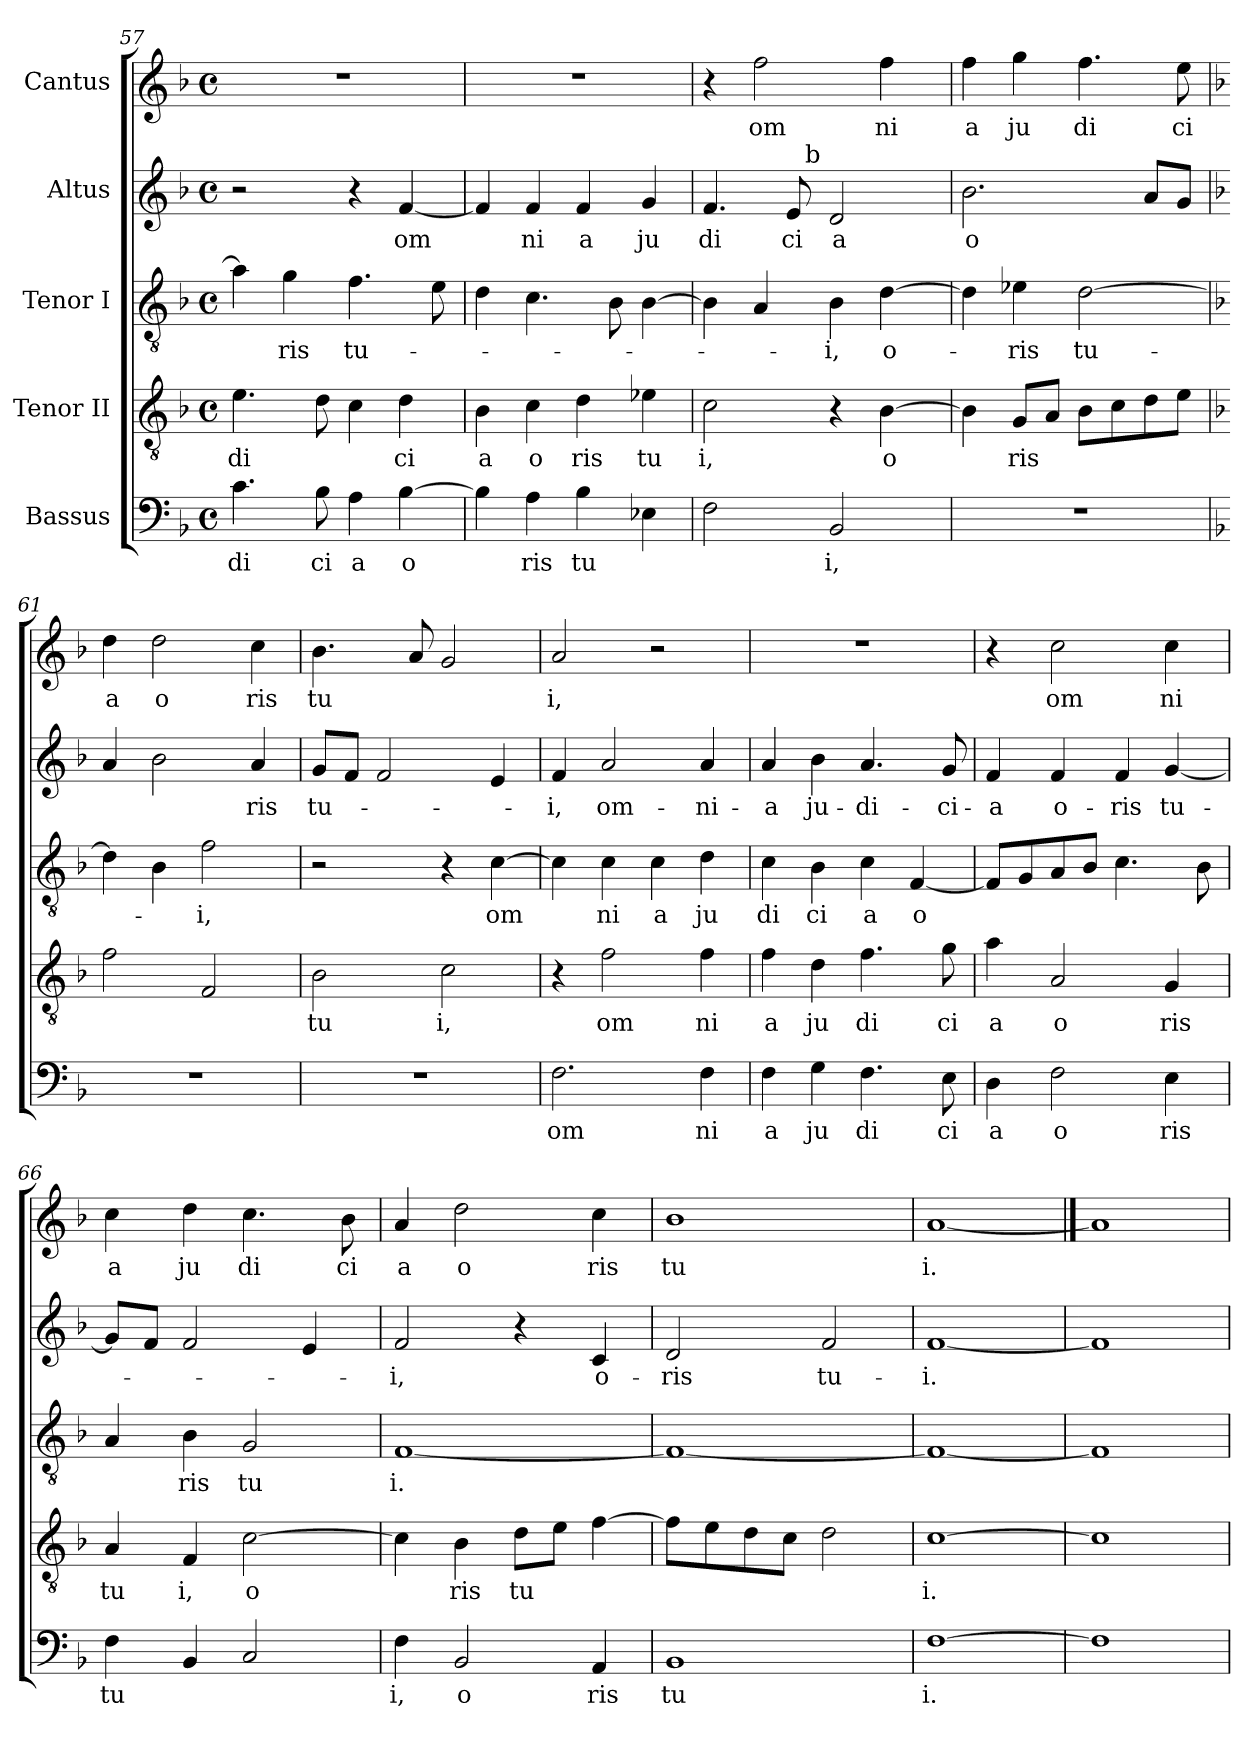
**kern	**text	**kern	**text	**kern	**text	**kern	**text	**kern	**text
*part5	*part5	*part4	*part4	*part3	*part3	*part2	*part2	*part1	*part1
*staff5	*staff5	*staff4	*staff4	*staff3	*staff3	*staff2	*staff2	*staff1	*staff1
*I"Bassus	*	*I"Tenor II	*	*I"Tenor I	*	*I"Altus	*	*I"Cantus	*
*clefF4	*	*clefGv2	*	*clefGv2	*	*clefG2	*	*clefG2	*
*k[b-]	*	*k[b-]	*	*k[b-]	*	*k[b-]	*	*k[b-]	*
*F:	*	*F:	*	*F:	*	*F:	*	*F:	*
*M4/4	*	*M4/4	*	*M4/4	*	*M4/4	*	*M4/4	*
*met(c)	*	*met(c)	*	*met(c)	*	*met(c)	*	*met(c)	*
=57	=57	=57	=57	=57	=57	=57	=57	=57	=57
!	!LO:LY:b:cj	!	!LO:LY:b:cj	!	!	!	!	!	!
4.c\	di	4.e\	di	4a\]	.	2r	.	1r	.
!	!	!	!	!	!LO:LY:b:cj	!	!	!	!
.	.	.	.	4g\	-ris	.	.	.	.
!	!LO:LY:b:cj	!	!	!	!	!	!	!	!
8B-\	ci	8d\	.	.	.	.	.	.	.
!	!LO:LY:b:cj	!	!	!	!LO:LY:b:cj	!	!	!	!
4A\	a	4c\	.	4.f\	tu-	4r	.	.	.
!	!LO:LY:b:cj	!	!LO:LY:b:cj	!	!	!	!LO:LY:b	!	!
[>4B-\	o	4d\	ci	.	.	[<4f/	om	.	.
.	.	.	.	8e\	.	.	.	.	.
=58	=58	=58	=58	=58	=58	=58	=58	=58	=58
!	!	!	!LO:LY:b:cj	!	!	!	!	!	!
4B-\]	.	4B-\	a	4d\	.	4f/]	.	1r	.
!	!LO:LY:b:cj	!	!LO:LY:b:cj	!	!	!	!LO:LY:b:cj	!	!
4A\	ris	4c\	o	4.c\	.	4f/	ni	.	.
!	!LO:LY:b:cj	!	!LO:LY:b:cj	!	!	!	!LO:LY:b:cj	!	!
4B-\	tu	4d\	ris	.	.	4f/	a	.	.
.	.	.	.	8B-\	.	.	.	.	.
!	!	!	!LO:LY:b:cj	!	!	!	!LO:LY:b:cj	!	!
4E-X\	.	4e-X\	tu	[>4B-\	.	4g/	ju	.	.
=59	=59	=59	=59	=59	=59	=59	=59	=59	=59
!	!	!	!LO:LY:b:cj	!	!	!	!LO:LY:b:cj	!	!
*	*	*	*	*	*	*^	*	*	*
2F\	.	2c\	i,	4B-\]	.	4.f/	4ryy	di	4r	.
!	!	!	!	!	!	!	!	!	!	!LO:LY:b:cj
.	.	.	.	4A/	.	.	8ryy	.	2ff\	om
!	!	!	!	!	!	!	!	!LO:LY:b:cj	!	!
.	.	.	.	.	.	8e/	32.ryy	ci	.	.
!	!	!	!	!	!	!	!LO:TX:a:t=b	!	!	!
.	.	.	.	.	.	.	2ryy	.	.	.
!	!LO:LY:b:cj	!	!	!	!LO:LY:b:cj	!	!	!LO:LY:b:cj	!	!
2BB-/	i,	4r	.	4B-\	-i,	2d/	.	a	.	.
!	!	!	!LO:LY:b:cj	!	!LO:LY:b:cj	!	!	!	!	!LO:LY:b:cj
.	.	[>4B-\	o	[>4d\	o-	.	.	.	4ff\	ni
.	.	.	.	.	.	.	16ryy	.	.	.
.	.	.	.	.	.	.	64ryy	.	.	.
=60	=60	=60	=60	=60	=60	=60	=60	=60	=60	=60
!	!	!	!	!	!	!	!	!LO:LY:b:cj	!	!LO:LY:b:cj
*	*	*	*	*	*	*v	*v	*	*	*
1r	.	4B-\]	.	4d\]	.	2.b-\	o	4ff\	a
!	!	!	!LO:LY:b	!	!LO:LY:b:cj	!	!	!	!LO:LY:b:cj
.	.	8G/L	ris	4e-X\	-ris	.	.	4gg\	ju
.	.	8A/J	.	.	.	.	.	.	.
!	!	!	!	!	!LO:LY:b:cj	!	!	!	!LO:LY:b:cj
.	.	8B-\L	.	[>2d\	tu-	.	.	4.ff\	di
.	.	8c\	.	.	.	.	.	.	.
.	.	8d\	.	.	.	8a/L	.	.	.
!	!	!	!	!	!	!	!	!	!LO:LY:b:cj
.	.	8e\J	.	.	.	8g/J	.	8ee\	ci
=61	=61	=61	=61	=61	=61	=61	=61	=61	=61
*	*	*k[b-]	*	*	*	*	*	*k[b-]	*
*	*	*F:	*	*	*	*	*	*F:	*
!	!	!	!	!	!	!	!	!	!LO:LY:b:cj
1r	.	2f\	.	4d\]	.	4a/	.	4dd\	a
!	!	!	!	!	!	!	!	!	!LO:LY:b:cj
.	.	.	.	4B-\	.	2b-\	.	2dd\	o
!	!	!	!	!	!LO:LY:b:cj	!	!	!	!
.	.	2F/	.	2f\	-i,	.	.	.	.
!	!	!	!	!	!	!	!LO:LY:b:cj	!	!LO:LY:b:cj
.	.	.	.	.	.	4a/	ris	4cc\	ris
!!LO:PB:g=z
=62	=62	=62	=62	=62	=62	=62	=62	=62	=62
!	!	!	!LO:LY:b:cj	!	!	!	!LO:LY:b:cj	!	!LO:LY:b:cj
1r	.	2B-\	tu	2r	.	8g/L	tu-	4.b-\	tu
.	.	.	.	.	.	8f/J	.	.	.
.	.	.	.	.	.	2f/	.	.	.
.	.	.	.	.	.	.	.	8a/	.
!	!	!	!LO:LY:b:cj	!	!	!	!	!	!
.	.	2c\	i,	4r	.	.	.	2g/	.
!	!	!	!	!	!LO:LY:b	!	!	!	!
.	.	.	.	[>4c\	om	4e/	.	.	.
=63	=63	=63	=63	=63	=63	=63	=63	=63	=63
!	!LO:LY:b:cj	!	!	!	!	!	!LO:LY:b:cj	!	!LO:LY:b:cj
2.F\	om	4r	.	4c\]	.	4f/	-i,	2a/	i,
!	!	!	!LO:LY:b:cj	!	!LO:LY:b:cj	!	!LO:LY:b:cj	!	!
.	.	2f\	om	4c\	ni	2a/	om-	.	.
!	!	!	!	!	!LO:LY:b:cj	!	!	!	!
.	.	.	.	4c\	a	.	.	2r	.
!	!LO:LY:b:cj	!	!LO:LY:b:cj	!	!LO:LY:b:cj	!	!LO:LY:b:cj	!	!
4F\	ni	4f\	ni	4d\	ju	4a/	-ni-	.	.
=64	=64	=64	=64	=64	=64	=64	=64	=64	=64
!	!LO:LY:b:cj	!	!LO:LY:b:cj	!	!LO:LY:b:cj	!	!LO:LY:b:cj	!	!
4F\	a	4f\	a	4c\	di	4a/	-a	1r	.
!	!LO:LY:b:cj	!	!LO:LY:b:cj	!	!LO:LY:b:cj	!	!LO:LY:b:cj	!	!
4G\	ju	4d\	ju	4B-\	ci	4b-\	ju-	.	.
!	!LO:LY:b:cj	!	!LO:LY:b:cj	!	!LO:LY:b:cj	!	!LO:LY:b:cj	!	!
4.F\	di	4.f\	di	4c\	a	4.a/	-di-	.	.
!	!	!	!	!	!LO:LY:b:cj	!	!	!	!
.	.	.	.	[<4F/	o	.	.	.	.
!	!LO:LY:b:cj	!	!LO:LY:b:cj	!	!	!	!LO:LY:b:cj	!	!
8E\	ci	8g\	ci	.	.	8g/	-ci-	.	.
=65	=65	=65	=65	=65	=65	=65	=65	=65	=65
!	!LO:LY:b:cj	!	!LO:LY:b:cj	!	!	!	!LO:LY:b:cj	!	!
4D\	a	4a\	a	8F/L]	.	4f/	-a	4r	.
.	.	.	.	8G/	.	.	.	.	.
!	!LO:LY:b:cj	!	!LO:LY:b:cj	!	!	!	!LO:LY:b:cj	!	!LO:LY:b:cj
2F\	o	2A/	o	8A/	.	4f/	o-	2cc\	om
.	.	.	.	8B-/J	.	.	.	.	.
!	!	!	!	!	!	!	!LO:LY:b:cj	!	!
.	.	.	.	4.c\	.	4f/	-ris	.	.
!	!LO:LY:b:cj	!	!LO:LY:b:cj	!	!	!	!LO:LY:b:cj	!	!LO:LY:b:cj
4E\	ris	4G/	ris	.	.	[<4g/	tu-	4cc\	ni
.	.	.	.	8B-\	.	.	.	.	.
=66	=66	=66	=66	=66	=66	=66	=66	=66	=66
!	!LO:LY:b:cj	!	!LO:LY:b:cj	!	!	!	!	!	!LO:LY:b:cj
4F\	tu	4A/	tu	4A/	.	8g/L]	.	4cc\	a
.	.	.	.	.	.	8f/J	.	.	.
!	!	!	!LO:LY:b:cj	!	!LO:LY:b:cj	!	!	!	!LO:LY:b:cj
4BB-/	.	4F/	i,	4B-\	ris	2f/	.	4dd\	ju
!	!	!	!LO:LY:b:cj	!	!LO:LY:b:cj	!	!	!	!LO:LY:b:cj
2C/	.	[>2c\	o	2G/	tu	.	.	4.cc\	di
.	.	.	.	.	.	4e/	.	.	.
!	!	!	!	!	!	!	!	!	!LO:LY:b:cj
.	.	.	.	.	.	.	.	8b-\	ci
=67	=67	=67	=67	=67	=67	=67	=67	=67	=67
!	!LO:LY:b:cj	!	!	!	!LO:LY:b:rj	!	!LO:LY:b:cj	!	!LO:LY:b:cj
4F\	i,	4c\]	.	[<1F	i.	2f/	-i,	4a/	a
!	!LO:LY:b:cj	!	!LO:LY:b:cj	!	!	!	!	!	!LO:LY:b:cj
2BB-/	o	4B-\	ris	.	.	.	.	2dd\	o
!	!	!	!LO:LY:b:cj	!	!	!	!	!	!
.	.	8d\L	tu	.	.	4r	.	.	.
.	.	8e\J	.	.	.	.	.	.	.
!	!LO:LY:b:cj	!	!	!	!	!	!LO:LY:b:cj	!	!LO:LY:b:cj
4AA/	ris	[>4f\	.	.	.	4c/	o-	4cc\	ris
=68	=68	=68	=68	=68	=68	=68	=68	=68	=68
!	!LO:LY:b:cj	!	!	!	!	!	!LO:LY:b:cj	!	!LO:LY:b:cj
1BB-	tu	8f\L]	.	1F_<	.	2d/	-ris	1b-	tu
.	.	8e\	.	.	.	.	.	.	.
.	.	8d\	.	.	.	.	.	.	.
.	.	8c\J	.	.	.	.	.	.	.
!	!	!	!	!	!	!	!LO:LY:b:cj	!	!
.	.	2d\	.	.	.	2f/	tu-	.	.
=69	=69	=69	=69	=69	=69	=69	=69	=69	=69
!	!LO:LY:b:cj	!	!LO:LY:b:cj	!	!	!	!LO:LY:b:cj	!	!LO:LY:b:cj
[1F	i.	[1c	i.	1F_	.	[1f	-i.	[1a	i.
=70	==70	=70	==70	=70	==70	=70	==70	==70	==70
1F]	.	1c]	.	1F]	.	1f]	.	1a]	.
=	=	=	=	=	=	=	=	=	=
*-	*-	*-	*-	*-	*-	*-	*-	*-	*-
